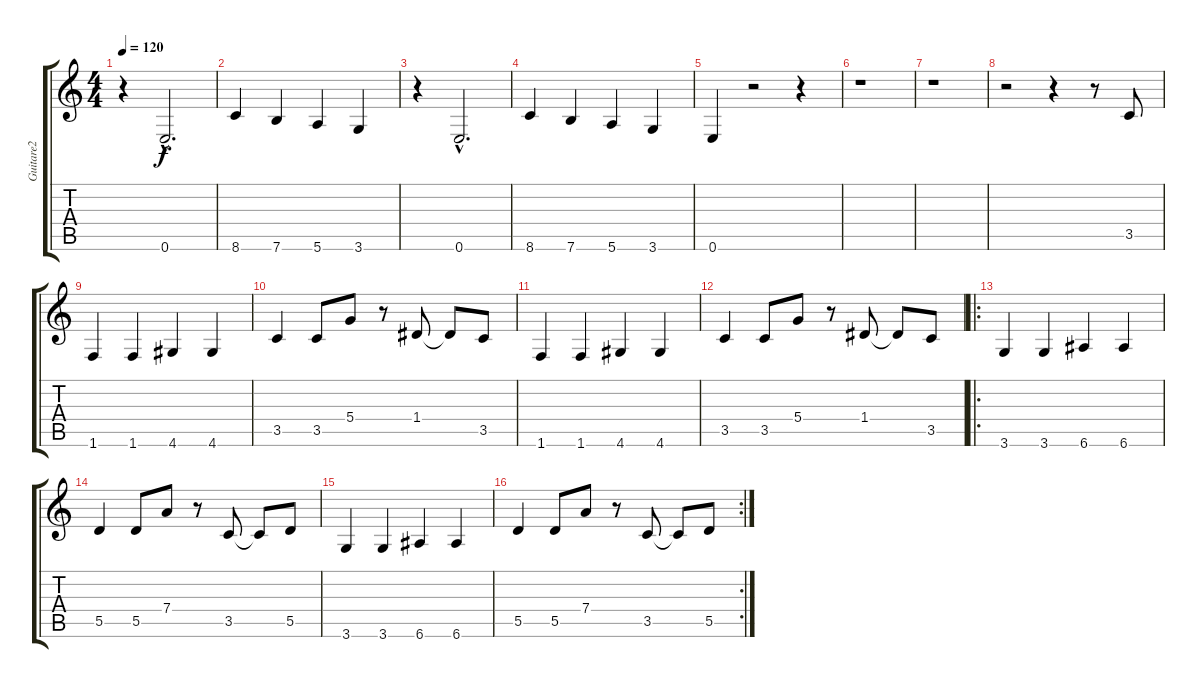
\track ("Guitare2" "Guitare2") {instrument electricguitarclean}
\staff {score tabs}
\tuning (E4 B3 G3 D3 A2 E2) {hide}
\ts (4 4)
\tempo 120
\clef g2
\ks c
r.4{dy f} 0.6{hac}.2{d} |
8.6.4 7.6.4 5.6.4 3.6.4 |
r.4 0.6{hac}.2{d} |
8.6.4 7.6.4 5.6.4 3.6.4 |
0.6.4 r.2 r.4 |
r.1 |
r.1 |
r.2 r.4 r.8 3.5.8 |
1.6.4 1.6.4 4.6.4 4.6.4 |
3.5.4 3.5.8 5.4.8 r.8 1.4.8 1.4{t}.8 3.5.8 |
1.6.4 1.6.4 4.6.4 4.6.4 |
3.5.4 3.5.8 5.4.8 r.8 1.4.8 1.4{t}.8 3.5.8 |
\ro
3.6.4 3.6.4 6.6.4 6.6.4 |
5.5.4 5.5.8 7.4.8 r.8 3.5.8 3.5{t}.8 5.5.8 |
3.6.4 3.6.4 6.6.4 6.6.4 |
\rc 2
5.5.4 5.5.8 7.4.8 r.8 3.5.8 3.5{t}.8 5.5.8
